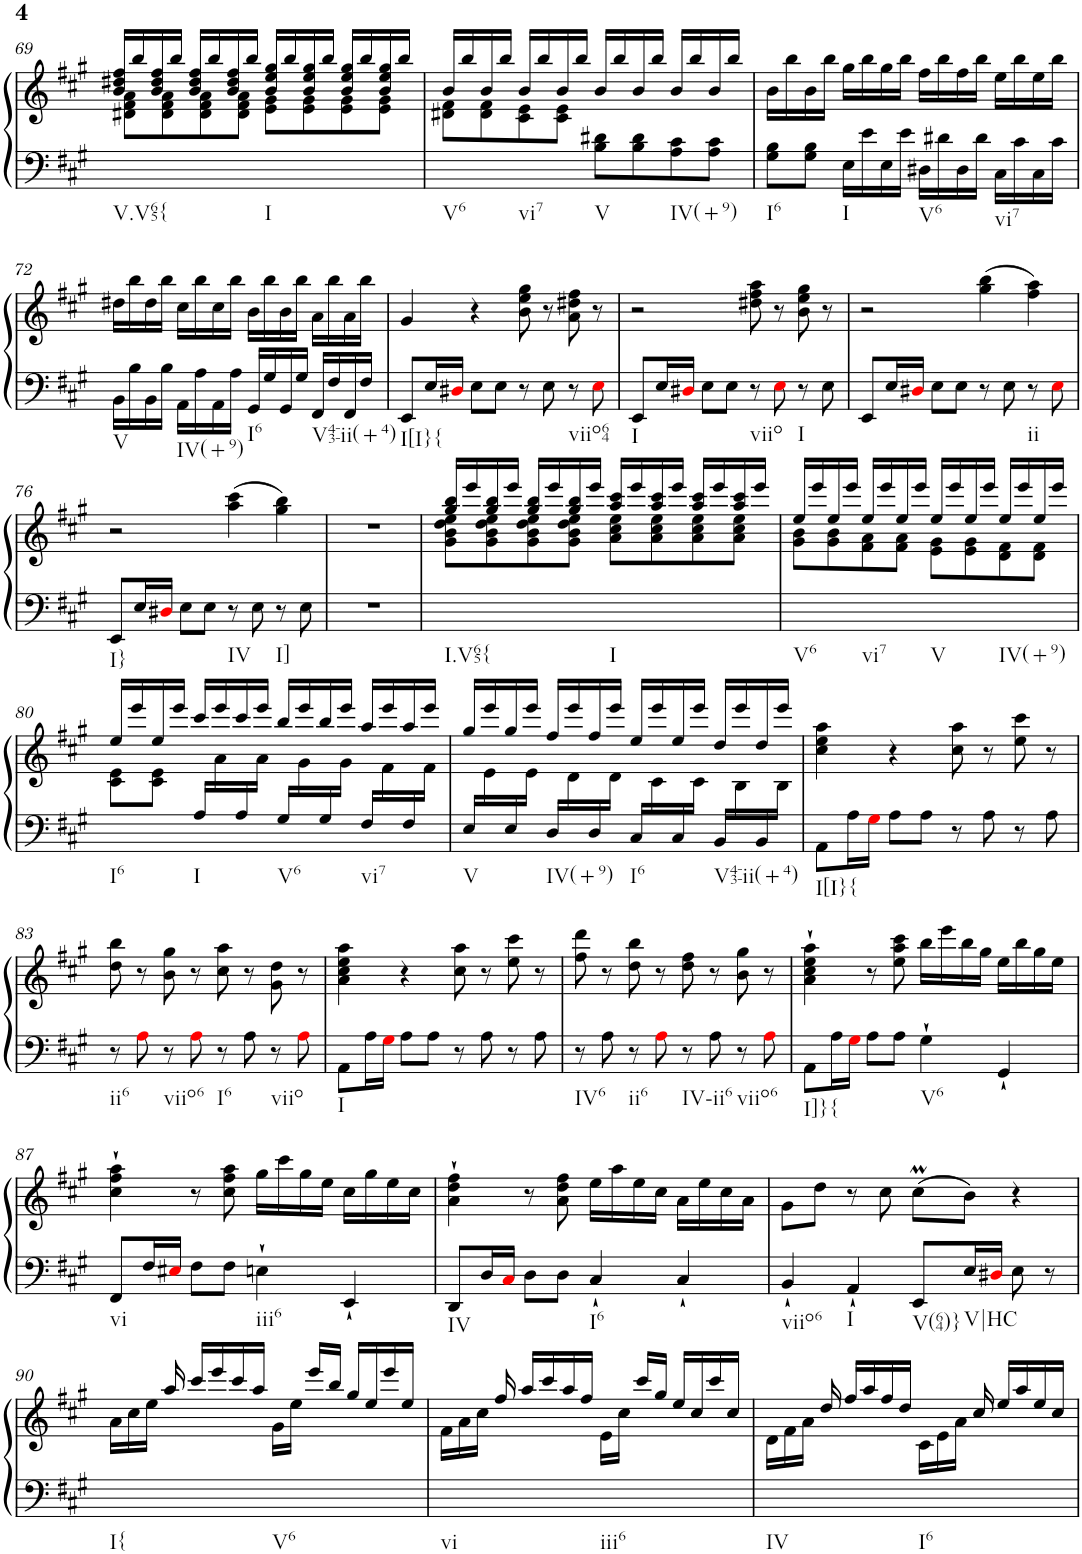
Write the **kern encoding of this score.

**kern	**kern
*part1	*part1
*staff2	*staff1
*I"Harpsichord	*
*I'Hch.	*
!!LO:PB:g=z
*clefF4	*clefG2
*k[f#c#g#]	*k[f#c#g#]
*M4/4	*M4/4
*met(c)	*met(c)
=69	=69
*	*^
!LO:TX:b:t=V.V65{	!	!
!LO:TX:b:t=I	!	!
1ryy	16b/ 16dd#X/ 16ff#/LL	8d#X\ 8f#\ 8a\L
.	16bb/	.
.	16b/ 16dd#/ 16ff#/	8d#\ 8f#\ 8a\
.	16bb/JJ	.
.	16b/ 16dd#/ 16ff#/LL	8d#\ 8f#\ 8a\
.	16bb/	.
.	16b/ 16dd#/ 16ff#/	8d#\ 8f#\ 8a\J
.	16bb/JJ	.
.	16b/ 16ee/ 16gg#/LL	8e\ 8g#\L
.	16bb/	.
.	16b/ 16ee/ 16gg#/	8e\ 8g#\
.	16bb/JJ	.
.	16b/ 16ee/ 16gg#/LL	8e\ 8g#\
.	16bb/	.
.	16b/ 16ee/ 16gg#/	8e\ 8g#\J
.	16bb/JJ	.
=70	=70	=70
*^	*	*
!LO:TX:b:t=V6	!	!	!
!LO:TX:b:t=vi7	!	!	!
!LO:TX:b:t=V	!	!	!
!LO:TX:b:t=IV(+9)	!	!	!
2ryy	1ryy	16b/LL	8d#X\ 8f#\L
.	.	16bb/	.
.	.	16b/	8d#\ 8f#\
.	.	16bb/JJ	.
.	.	16b/LL	8c#\ 8e\
.	.	16bb/	.
.	.	16b/	8c#\ 8e\J
.	.	16bb/JJ	.
8B\ 8d#X\L	.	16b/LL	2ryy
.	.	16bb/	.
8B\ 8d#\	.	16b/	.
.	.	16bb/JJ	.
8A\ 8c#\	.	16b/LL	.
.	.	16bb/	.
8A\ 8c#\J	.	16b/	.
.	.	16bb/JJ	.
*v	*v	*	*
*	*v	*v
=71	=71
!LO:TX:b:t=I6	!
8G#\ 8B\L	16b\LL
.	16bb\
8G#\ 8B\J	16b\
.	16bb\JJ
!LO:TX:b:t=I	!
16E\LL	16gg#\LL
16e\	16bb\
16E\	16gg#\
16e\JJ	16bb\JJ
!LO:TX:b:t=V6	!
16D#X\LL	16ff#\LL
16d#X\	16bb\
16D#\	16ff#\
16d#\JJ	16bb\JJ
!LO:TX:b:t=vi7	!
16C#\LL	16ee\LL
16c#\	16bb\
16C#\	16ee\
16c#\JJ	16bb\JJ
!!LO:LB:g=z
=72	=72
!LO:TX:b:t=V	!
16BB\LL	16dd#X\LL
16B\	16bb\
16BB\	16dd#\
16B\JJ	16bb\JJ
!LO:TX:b:t=IV(+9)	!
16AA\LL	16cc#\LL
16A\	16bb\
16AA\	16cc#\
16A\JJ	16bb\JJ
!LO:TX:b:t=I6	!
16GG#/LL	16b\LL
16G#/	16bb\
16GG#/	16b\
16G#/JJ	16bb\JJ
!LO:TX:b:t=V43-ii(+4)	!
16FF#/LL	16a\LL
16F#/	16bb\
16FF#/	16a\
16F#/JJ	16bb\JJ
=73	=73
!LO:TX:b:t=I[I}{	!
8EE/L	4g#/
16E/L	.
16D#Xi/JJ	.
8E\L	4r
8E\J	.
8r	8b\ 8ee\ 8gg#\
8E\	8r
!LO:TX:b:t=viio64	!
8r	8a\ 8dd#X\ 8ff#\
8Ei\	8r
=74	=74
!LO:TX:b:t=I	!
8EE/L	2r
16E/L	.
16D#Xi/JJ	.
8E\L	.
8E\J	.
!LO:TX:b:t=viio	!
8r	8dd#X\ 8ff#\ 8aa\
8Ei\	8r
!LO:TX:b:t=I	!
8r	8b\ 8ee\ 8gg#\
8E\	8r
=75	=75
8EE/L	2r
16E/L	.
16D#Xi/JJ	.
8E\L	.
8E\J	.
8r	(4gg#\ 4bb\
8E\	.
!LO:TX:b:t=ii	!
8r	4ff#\ 4aa\)
8Ei\	.
!!LO:LB:g=z
=76	=76
!LO:TX:b:t=I}	!
8EE/L	2r
16E/L	.
16D#Xi/JJ	.
8E\L	.
8E\J	.
!LO:TX:b:t=IV	!
8r	(4aa\ 4ccc#\
8E\	.
!LO:TX:b:t=I]	!
8r	4gg#\ 4bb\)
8E\	.
=77	=77
1r	1r
=78	=78
*	*^
!LO:TX:b:t=I.V65{	!	!
!LO:TX:b:t=I	!	!
1ryy	16gg#/ 16bb/LL	8g#\ 8b\ 8dd\ 8ee\L
.	16eee/	.
.	16gg#/ 16bb/	8g#\ 8b\ 8dd\ 8ee\
.	16eee/JJ	.
.	16gg#/ 16bb/LL	8g#\ 8b\ 8dd\ 8ee\
.	16eee/	.
.	16gg#/ 16bb/	8g#\ 8b\ 8dd\ 8ee\J
.	16eee/JJ	.
.	16aa/ 16ccc#/LL	8a\ 8cc#\ 8ee\L
.	16eee/	.
.	16aa/ 16ccc#/	8a\ 8cc#\ 8ee\
.	16eee/JJ	.
.	16aa/ 16ccc#/LL	8a\ 8cc#\ 8ee\
.	16eee/	.
.	16aa/ 16ccc#/	8a\ 8cc#\ 8ee\J
.	16eee/JJ	.
=79	=79	=79
!LO:TX:b:t=V6	!	!
!LO:TX:b:t=vi7	!	!
!LO:TX:b:t=V	!	!
!LO:TX:b:t=IV(+9)	!	!
1ryy	16ee/LL	8g#\ 8b\L
.	16eee/	.
.	16ee/	8g#\ 8b\
.	16eee/JJ	.
.	16ee/LL	8f#\ 8a\
.	16eee/	.
.	16ee/	8f#\ 8a\J
.	16eee/JJ	.
.	16ee/LL	8e\ 8g#\L
.	16eee/	.
.	16ee/	8e\ 8g#\
.	16eee/JJ	.
.	16ee/LL	8d\ 8f#\
.	16eee/	.
.	16ee/	8d\ 8f#\J
.	16eee/JJ	.
!!LO:LB:g=z	!!
=80	=80	=80
*^	*	*
!LO:TX:b:t=I6	!	!	!
!LO:TX:b:t=I	!	!	!
!LO:TX:b:t=V6	!	!	!
!LO:TX:b:t=vi7	!	!	!
4ryy	1ryy	16ee/LL	8c#\ 8e\L
.	.	16eee/	.
.	.	16ee/	8c#\ 8e\J
.	.	16eee/JJ	.
16A/LL	.	16ccc#/LL	16ryy
16ryy	.	16eee/	16a\
16A/	.	16ccc#/	16ryy
16ryy	.	16eee/JJ	16a\JJ
16G#/LL	.	16bb/LL	16ryy
16ryy	.	16eee/	16g#\
16G#/	.	16bb/	16ryy
16ryy	.	16eee/JJ	16g#\JJ
16F#/LL	.	16aa/LL	16ryy
16ryy	.	16eee/	16f#\
16F#/	.	16aa/	16ryy
16ryy	.	16eee/JJ	16f#\JJ
=81	=81	=81	=81
!LO:TX:b:t=V	!	!	!
!LO:TX:b:t=IV(+9)	!	!	!
!LO:TX:b:t=I6	!	!	!
!LO:TX:b:t=V43-ii(+4)	!	!	!
16E/LL	1ryy	16gg#/LL	16ryy
16ryy	.	16eee/	16e\
16E/	.	16gg#/	16ryy
16ryy	.	16eee/JJ	16e\JJ
16D/LL	.	16ff#/LL	16ryy
16ryy	.	16eee/	16d\
16D/	.	16ff#/	16ryy
16ryy	.	16eee/JJ	16d\JJ
16C#/LL	.	16ee/LL	16ryy
16ryy	.	16eee/	16c#\
16C#/	.	16ee/	16ryy
16ryy	.	16eee/JJ	16c#\JJ
16BB/LL	.	16dd/LL	16ryy
16ryy	.	16eee/	16B\
16BB/	.	16dd/	16ryy
16ryy	.	16eee/JJ	16B\JJ
*v	*v	*	*
=82	=82	=82
!LO:TX:b:t=I[I}{	!	!
*	*v	*v
8AA\L	4cc#\ 4ee\ 4aa\
16A\L	.
16G#i\JJ	.
8A\L	4r
8A\J	.
8r	8cc#\ 8aa\
8A\	8r
8r	8ee\ 8ccc#\
8A\	8r
!!LO:LB:g=z
=83	=83
!LO:TX:b:t=ii6	!
8r	8dd\ 8bb\
8Ai\	8r
!LO:TX:b:t=viio6	!
8r	8b\ 8gg#\
8Ai\	8r
!LO:TX:b:t=I6	!
8r	8cc#\ 8aa\
8A\	8r
!LO:TX:b:t=viio	!
8r	8g#\ 8dd\
8Ai\	8r
=84	=84
!LO:TX:b:t=I	!
8AA\L	4a\ 4cc#\ 4ee\ 4aa\
16A\L	.
16G#i\JJ	.
8A\L	4r
8A\J	.
8r	8cc#\ 8aa\
8A\	8r
8r	8ee\ 8ccc#\
8A\	8r
=85	=85
!LO:TX:b:t=IV6	!
8r	8ff#\ 8ddd\
8A\	8r
!LO:TX:b:t=ii6	!
8r	8dd\ 8bb\
8Ai\	8r
!LO:TX:b:t=IV-ii6	!
8r	8dd\ 8ff#\
8A\	8r
!LO:TX:b:t=viio6	!
8r	8b\ 8gg#\
8Ai\	8r
=86	=86
!LO:TX:b:t=I]}{	!
8AA\L	4a\` 4cc#\` 4ee\` 4aa\`
16A\L	.
16G#i\JJ	.
8A\L	8r
8A\J	8ee\ 8aa\ 8ccc#\
!LO:TX:b:t=V6	!
4G#`\	16bb\LL
.	16eee\
.	16bb\
.	16gg#\JJ
4GG#`/	16ee\LL
.	16bb\
.	16gg#\
.	16ee\JJ
!!LO:LB:g=z
=87	=87
!LO:TX:b:t=vi	!
8FF#/L	4cc#\` 4ff#\` 4aa\`
16F#/L	.
16E#Xi/JJ	.
8F#\L	8r
8F#\J	8cc#\ 8ff#\ 8aa\
!LO:TX:b:t=iii6	!
4En`\	16gg#\LL
.	16ccc#\
.	16gg#\
.	16ee\JJ
4EE`/	16cc#\LL
.	16gg#\
.	16ee\
.	16cc#\JJ
=88	=88
!LO:TX:b:t=IV	!
8DD/L	4a\` 4dd\` 4ff#\`
16D/L	.
16C#i/JJ	.
8D\L	8r
8D\J	8a\ 8dd\ 8ff#\
!LO:TX:b:t=I6	!
4C#`/	16ee\LL
.	16aa\
.	16ee\
.	16cc#\JJ
4C#`/	16a\LL
.	16ee\
.	16cc#\
.	16a\JJ
=89	=89
!LO:TX:b:t=viio6	!
4BB`/	8g#\L
.	8dd\J
!LO:TX:b:t=I	!
4AA`/	8r
.	8cc#\
!LO:TX:b:t=V(64)}	!
8EE/L	(8cc#m\L
!LO:TX:b:t=V|HC	!
16E/L	8b\J)
16D#Xi/JJ	.
8E\	4r
8r	.
!!LO:LB:g=z
=90	=90
!LO:TX:b:t=I{	!
!LO:TX:b:t=V6	!
1ryy	16a\LL
.	16cc#\
.	16ee\JJ
.	16aa/
.	16ccc#/LL
.	16eee/
.	16ccc#/
.	16aa/JJ
.	16g#\LL
.	16ee\JJ
.	16eee/LL
.	16bb/JJ
.	16gg#/LL
.	16ee/
.	16eee/
.	16ee/JJ
=91	=91
!LO:TX:b:t=vi	!
!LO:TX:b:t=iii6	!
1ryy	16f#\LL
.	16a\
.	16cc#\JJ
.	16ff#/
.	16aa/LL
.	16ccc#/
.	16aa/
.	16ff#/JJ
.	16e\LL
.	16cc#\JJ
.	16ccc#/LL
.	16gg#/JJ
.	16ee/LL
.	16cc#/
.	16ccc#/
.	16cc#/JJ
=92	=92
!LO:TX:b:t=IV	!
!LO:TX:b:t=I6	!
1ryy	16d\LL
.	16f#\
.	16a\JJ
.	16dd/
.	16ff#/LL
.	16aa/
.	16ff#/
.	16dd/JJ
.	16c#\LL
.	16e\
.	16a\JJ
.	16cc#/
.	16ee/LL
.	16aa/
.	16ee/
.	16cc#/JJ
=	=
*-	*-
